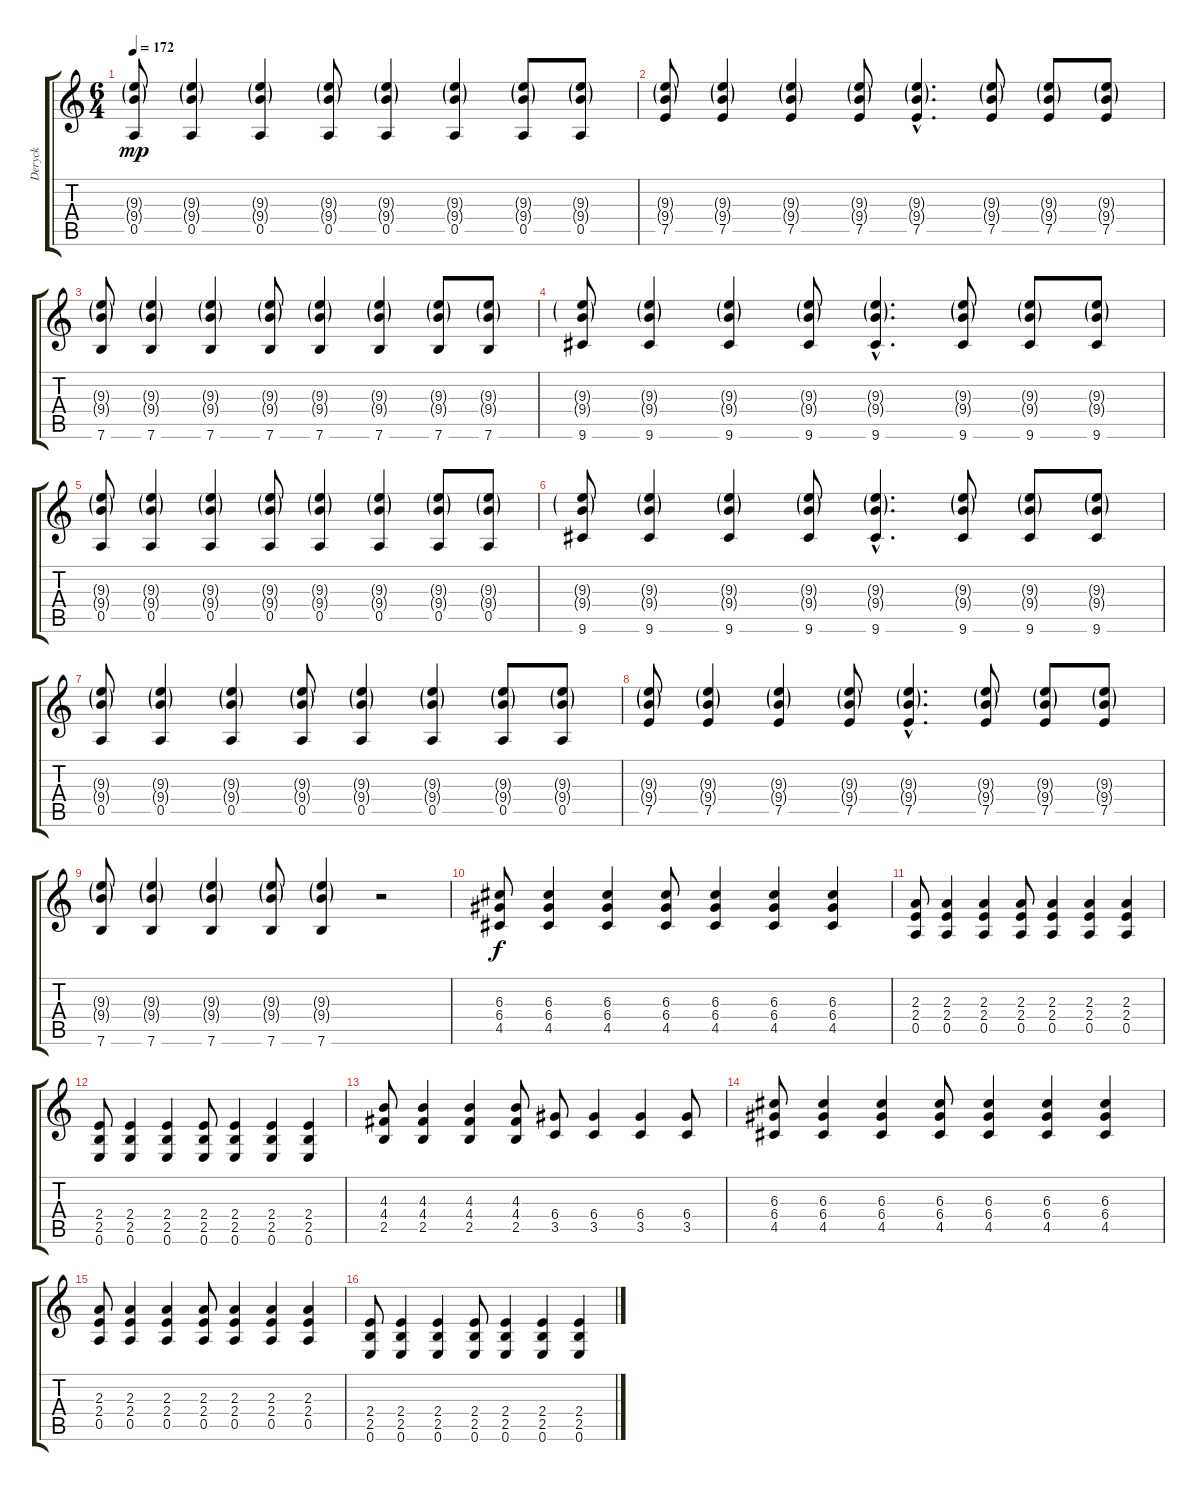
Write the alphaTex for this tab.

\track ("Deryck" "Deryck") {instrument electricguitarclean}
\staff {score tabs}
\tuning (E4 B3 G3 D3 A2 E2) {hide}
\ts (6 4)
\tempo 172
\clef g2
\ks c
(9.3{g} 9.4{g} 0.5).8{dy mp} (9.3{g} 9.4{g} 0.5).4 (9.3{g} 9.4{g} 0.5).4 (9.3{g} 9.4{g} 0.5).8 (9.3{g} 9.4{g} 0.5).4 (9.3{g} 9.4{g} 0.5).4 (9.3{g} 9.4{g} 0.5).8 (9.3{g} 9.4{g} 0.5).8 |
(9.3{g} 9.4{g} 7.5).8 (9.3{g} 9.4{g} 7.5).4 (9.3{g} 9.4{g} 7.5).4 (9.3{g} 9.4{g} 7.5).8 (9.3{g hac} 9.4{g hac} 7.5{hac}).4{d} (9.3{g} 9.4{g} 7.5).8 (9.3{g} 9.4{g} 7.5).8 (9.3{g} 9.4{g} 7.5).8 |
(9.3{g} 9.4{g} 7.6).8 (9.3{g} 9.4{g} 7.6).4 (9.3{g} 9.4{g} 7.6).4 (9.3{g} 9.4{g} 7.6).8 (9.3{g} 9.4{g} 7.6).4 (9.3{g} 9.4{g} 7.6).4 (9.3{g} 9.4{g} 7.6).8 (9.3{g} 9.4{g} 7.6).8 |
(9.3{g} 9.4{g} 9.6).8 (9.3{g} 9.4{g} 9.6).4 (9.3{g} 9.4{g} 9.6).4 (9.3{g} 9.4{g} 9.6).8 (9.3{g hac} 9.4{g hac} 9.6{hac}).4{d} (9.3{g} 9.4{g} 9.6).8 (9.3{g} 9.4{g} 9.6).8 (9.3{g} 9.4{g} 9.6).8 |
(9.3{g} 9.4{g} 0.5).8 (9.3{g} 9.4{g} 0.5).4 (9.3{g} 9.4{g} 0.5).4 (9.3{g} 9.4{g} 0.5).8 (9.3{g} 9.4{g} 0.5).4 (9.3{g} 9.4{g} 0.5).4 (9.3{g} 9.4{g} 0.5).8 (9.3{g} 9.4{g} 0.5).8 |
(9.3{g} 9.4{g} 9.6).8 (9.3{g} 9.4{g} 9.6).4 (9.3{g} 9.4{g} 9.6).4 (9.3{g} 9.4{g} 9.6).8 (9.3{g hac} 9.4{g hac} 9.6{hac}).4{d} (9.3{g} 9.4{g} 9.6).8 (9.3{g} 9.4{g} 9.6).8 (9.3{g} 9.4{g} 9.6).8 |
(9.3{g} 9.4{g} 0.5).8 (9.3{g} 9.4{g} 0.5).4 (9.3{g} 9.4{g} 0.5).4 (9.3{g} 9.4{g} 0.5).8 (9.3{g} 9.4{g} 0.5).4 (9.3{g} 9.4{g} 0.5).4 (9.3{g} 9.4{g} 0.5).8 (9.3{g} 9.4{g} 0.5).8 |
(9.3{g} 9.4{g} 7.5).8 (9.3{g} 9.4{g} 7.5).4 (9.3{g} 9.4{g} 7.5).4 (9.3{g} 9.4{g} 7.5).8 (9.3{g hac} 9.4{g hac} 7.5{hac}).4{d} (9.3{g} 9.4{g} 7.5).8 (9.3{g} 9.4{g} 7.5).8 (9.3{g} 9.4{g} 7.5).8 |
(9.3{g} 9.4{g} 7.6).8 (9.3{g} 9.4{g} 7.6).4 (9.3{g} 9.4{g} 7.6).4 (9.3{g} 9.4{g} 7.6).8 (9.3{g} 9.4{g} 7.6).4 r.2 |
(6.3 6.4 4.5).8{dy f instrument distortionguitar} (6.3 6.4 4.5).4 (6.3 6.4 4.5).4 (6.3 6.4 4.5).8 (6.3 6.4 4.5).4 (6.3 6.4 4.5).4 (6.3 6.4 4.5).4 |
(2.3 2.4 0.5).8 (2.3 2.4 0.5).4 (2.3 2.4 0.5).4 (2.3 2.4 0.5).8 (2.3 2.4 0.5).4 (2.3 2.4 0.5).4 (2.3 2.4 0.5).4 |
(2.4 2.5 0.6).8 (2.4 2.5 0.6).4 (2.4 2.5 0.6).4 (2.4 2.5 0.6).8 (2.4 2.5 0.6).4 (2.4 2.5 0.6).4 (2.4 2.5 0.6).4 |
(4.3 4.4 2.5).8 (4.3 4.4 2.5).4 (4.3 4.4 2.5).4 (4.3 4.4 2.5).8 (6.4 3.5).8 (6.4 3.5).4 (6.4 3.5).4 (6.4 3.5).8 |
(6.3 6.4 4.5).8 (6.3 6.4 4.5).4 (6.3 6.4 4.5).4 (6.3 6.4 4.5).8 (6.3 6.4 4.5).4 (6.3 6.4 4.5).4 (6.3 6.4 4.5).4 |
(2.3 2.4 0.5).8 (2.3 2.4 0.5).4 (2.3 2.4 0.5).4 (2.3 2.4 0.5).8 (2.3 2.4 0.5).4 (2.3 2.4 0.5).4 (2.3 2.4 0.5).4 |
(2.4 2.5 0.6).8 (2.4 2.5 0.6).4 (2.4 2.5 0.6).4 (2.4 2.5 0.6).8 (2.4 2.5 0.6).4 (2.4 2.5 0.6).4 (2.4 2.5 0.6).4
